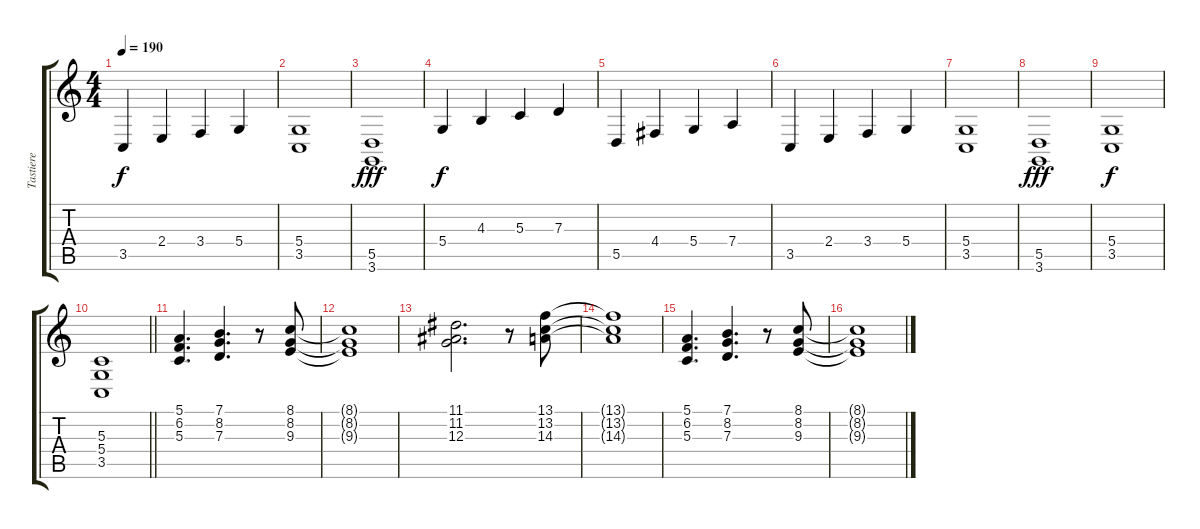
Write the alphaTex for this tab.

\track ("Tastiere" "Tastiere") {instrument lead2sawtooth}
\staff {score tabs}
\tuning (E4 B3 G3 D3 A2 E2) {hide}
\ts (4 4)
\tempo 190
\clef g2
\ks c
3.5.4{dy f} 2.4.4 3.4.4 5.4.4 |
(5.4 3.5).1 |
(5.5 3.6).1{dy fff} |
5.4.4{dy f} 4.3.4 5.3.4 7.3.4 |
5.5.4 4.4.4 5.4.4 7.4.4 |
3.5.4 2.4.4 3.4.4 5.4.4 |
(5.4 3.5).1 |
(5.5 3.6).1{dy fff} |
(5.4 3.5).1{dy f} |
\barLineRight lightlight
(5.3 5.4 3.5).1 |
(5.1 6.2 5.3).4{d} (7.1 8.2 7.3).4{d} r.8 (8.1 8.2 9.3).8 |
(8.1{t} 8.2{t} 9.3{t}).1 |
(11.1 11.2 12.3).2{d} r.8 (13.1 13.2 14.3).8 |
(13.1{t} 13.2{t} 14.3{t}).1 |
(5.1 6.2 5.3).4{d} (7.1 8.2 7.3).4{d} r.8 (8.1 8.2 9.3).8 |
(8.1{t} 8.2{t} 9.3{t}).1
